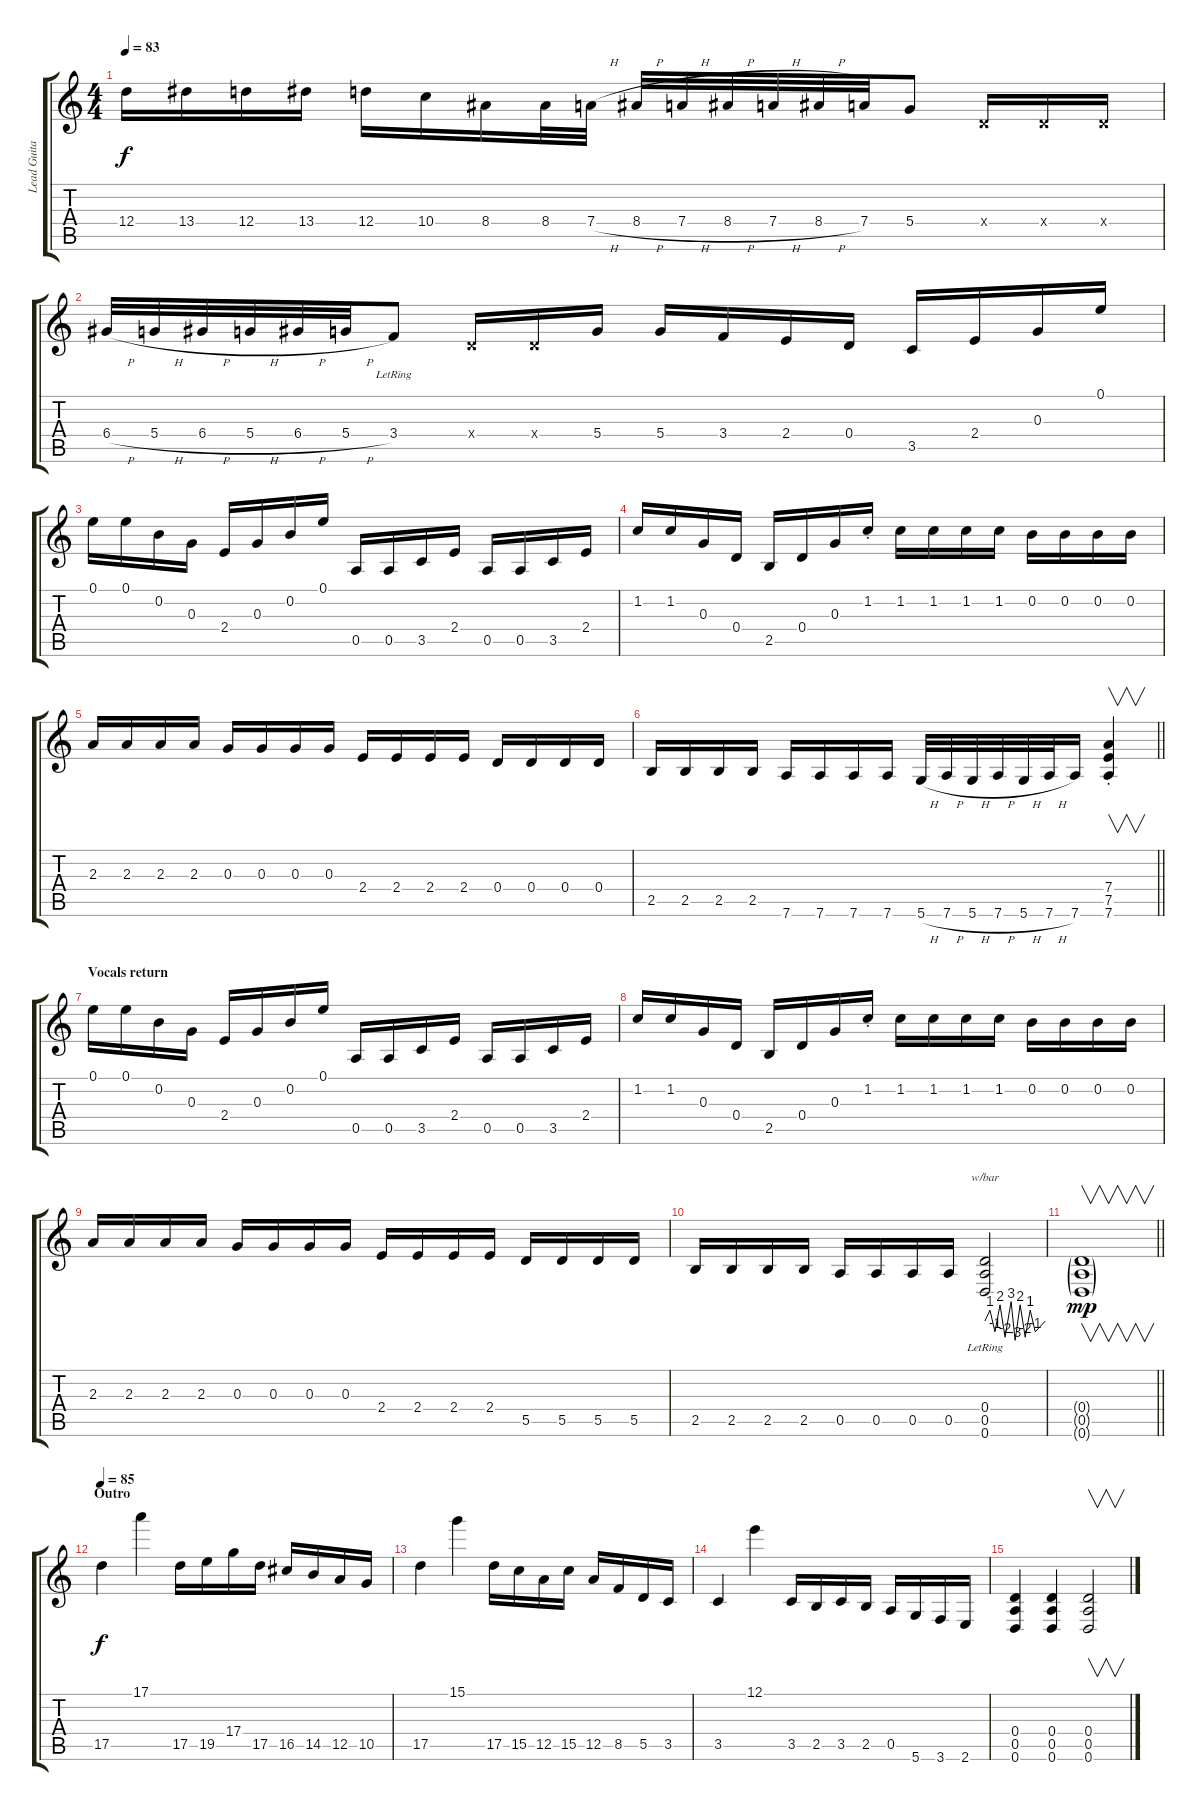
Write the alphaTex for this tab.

\track ("Lead Guitar" "Lead Guita") {instrument electricguitarclean}
\staff {score tabs}
\tuning (E4 B3 G3 D3 A2 D2) {hide}
\ts (4 4)
\tempo 83
\clef g2
\ks c
12.4.16{dy f} 13.4.16 12.4.16 13.4.16 12.4.16 10.4.16 8.4.16 8.4.32 7.4{h}.32 8.4{h}.32 7.4{h}.32 8.4{h}.32 7.4{h}.32 8.4{h}.32 7.4.32 5.4.8 0.4{x}.16 0.4{x}.16 0.4{x}.16 |
6.4{h}.32 5.4{h}.32 6.4{h}.32 5.4{h}.32 6.4{h}.32 5.4{h}.32 3.4{lr}.8 0.4{x}.16 0.4{x}.16 5.4.16 5.4.16 3.4.16 2.4.16 0.4.16 3.5.16 2.4.16 0.3.16 0.1.16 |
0.1.16 0.1.16 0.2.16 0.3.16 2.4.16 0.3.16 0.2.16 0.1.16 0.5.16 0.5.16 3.5.16 2.4.16 0.5.16 0.5.16 3.5.16 2.4.16 |
1.2.16 1.2.16 0.3.16 0.4.16 2.5.16 0.4.16 0.3.16 1.2{st}.16 1.2.16 1.2.16 1.2.16 1.2.16 0.2.16 0.2.16 0.2.16 0.2.16 |
2.3.16 2.3.16 2.3.16 2.3.16 0.3.16 0.3.16 0.3.16 0.3.16 2.4.16 2.4.16 2.4.16 2.4.16 0.4.16 0.4.16 0.4.16 0.4.16 |
\barLineRight lightlight
2.5.16 2.5.16 2.5.16 2.5.16 7.6.16 7.6.16 7.6.16 7.6.16 5.6{h}.32 7.6{h}.32 5.6{h}.32 7.6{h}.32 5.6{h}.32 7.6{h}.32 7.6.16 (7.4 7.5{st} 7.6).4{v} |
\section ("" "Vocals return")
0.1.16 0.1.16 0.2.16 0.3.16 2.4.16 0.3.16 0.2.16 0.1.16 0.5.16 0.5.16 3.5.16 2.4.16 0.5.16 0.5.16 3.5.16 2.4.16 |
1.2.16 1.2.16 0.3.16 0.4.16 2.5.16 0.4.16 0.3.16 1.2{st}.16 1.2.16 1.2.16 1.2.16 1.2.16 0.2.16 0.2.16 0.2.16 0.2.16 |
2.3.16 2.3.16 2.3.16 2.3.16 0.3.16 0.3.16 0.3.16 0.3.16 2.4.16 2.4.16 2.4.16 2.4.16 5.5.16 5.5.16 5.5.16 5.5.16 |
2.5.16 2.5.16 2.5.16 2.5.16 0.5.16 0.5.16 0.5.16 0.5.16 (0.4 0.5{lr} 0.6).2{tbe (custom default 0 0 5 4 10 -4 15 8 20 -8 26 12 30 -12 35 8 40 -8 45 4 50 -4 60 0)} |
\barLineRight lightlight
(0.4{g} 0.5{g} 0.6{g}).1{v dy mp} |
\section ("" "Outro")
\tempo 85
17.5.4{dy f} 17.1.4 17.5.16 19.5.16 17.4.16 17.5.16 16.5.16 14.5.16 12.5.16 10.5.16 |
17.5.4 15.1.4 17.5.16 15.5.16 12.5.16 15.5.16 12.5.16 8.5.16 5.5.16 3.5.16 |
3.5.4 12.1.4 3.5.16 2.5.16 3.5.16 2.5.16 0.5.16 5.6.16 3.6.16 2.6.16 |
(0.4 0.5 0.6).4 (0.4 0.5 0.6).4 (0.4 0.5 0.6).2{v}
